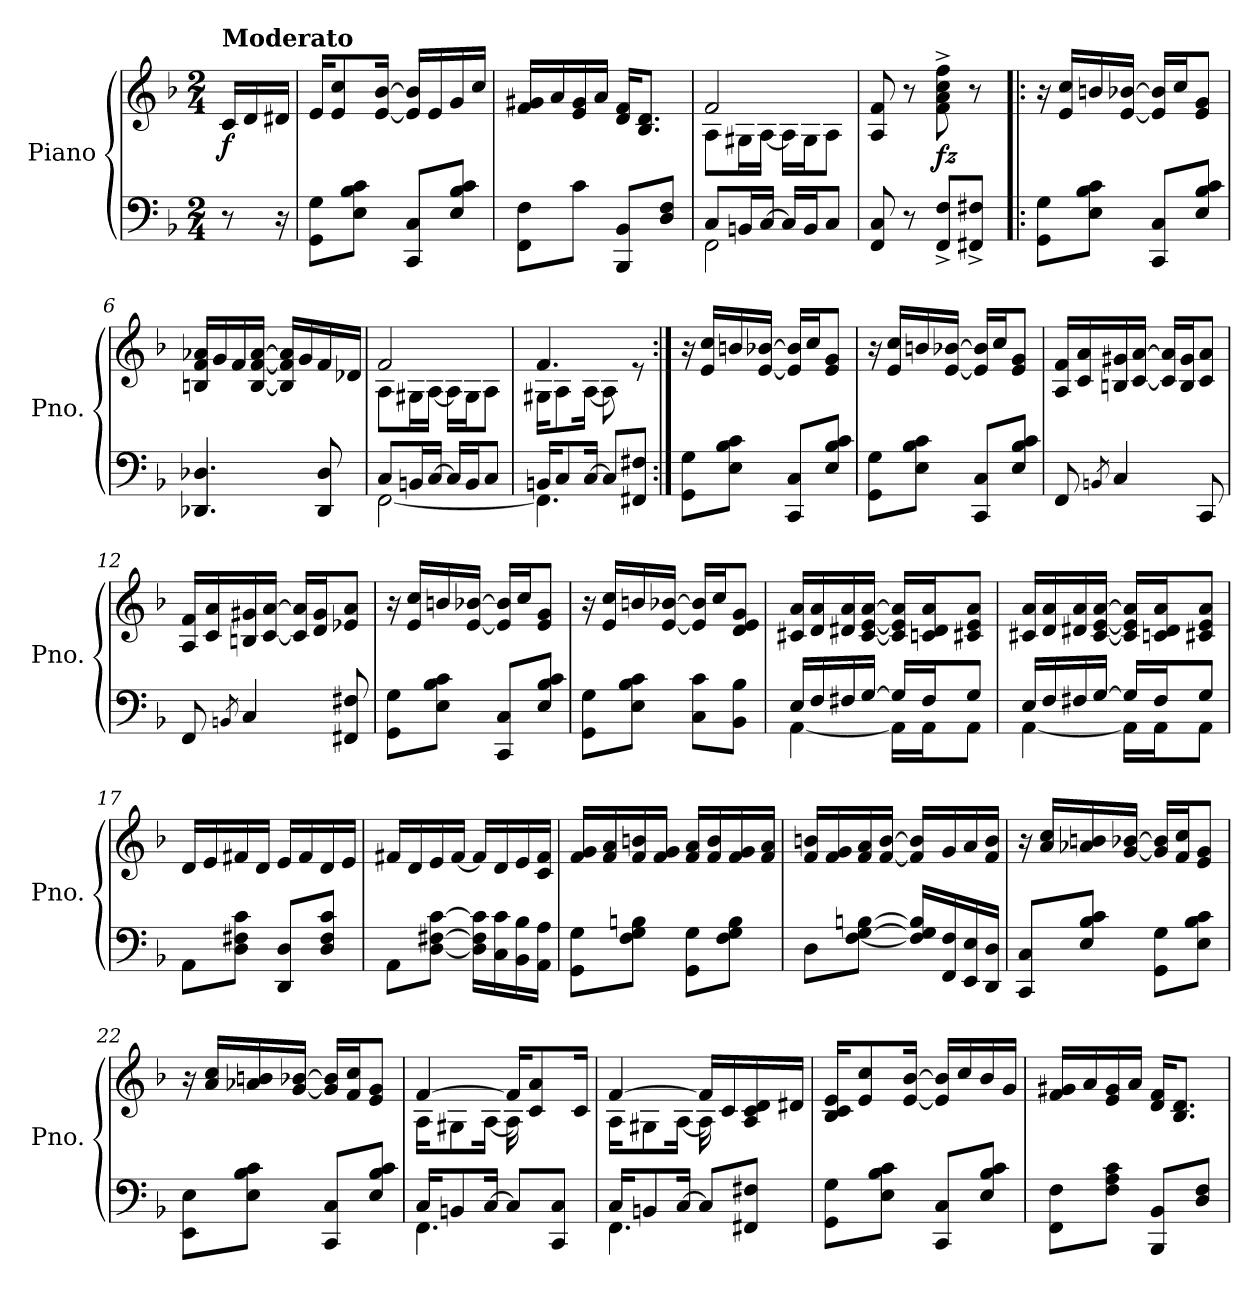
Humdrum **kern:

**kern	**kern	**dynam
*part1	*part1	*part1
*staff2	*staff1	*staff1/2
*I"Piano	*	*
*I'Pno.	*	*
*clefF4	*clefG2	*
*k[b-]	*k[b-]	*
*M2/4	*M2/4	*
*MM80	*MM80	*
=	=	=
!	!LO:TX:a:B:t=Moderato	!
!	!	!LO:DY:b
8r	16c/LL	f
.	16d/	.
16r	16d#X/JJ	.
=1	=1	=1
8GG\ 8G\L	16e/KL	.
.	8e/ 8cc/	.
8E\ 8B-\ 8c\J	.	.
.	[16e/ [16b-/Jk	.
8CC/ 8C/L	16e/] 16b-/]LL	.
.	16e/	.
8E/ 8B-/ 8c/J	16g/	.
.	16cc/JJ	.
=2	=2	=2
8FF\ 8F\L	16f/ 16g#X/LL	.
.	16a/	.
8c\J	16e/ 16g#/	.
.	16a/JJ	.
8BBB-/ 8BB-/L	16d/ 16f/KL	.
.	8.B-/ 8.d/J	.
8D/ 8F/J	.	.
=3	=3	=3
*^	*^	*
8C/L	2FF\	2f/	8A\L	.
16BBn/L	.	.	16G#X\L	.
[16C/JJ	.	.	[16A\JJ	.
16C/LL]	.	.	16A\LL]	.
16BB/J	.	.	16G#\J	.
8C/J	.	.	8A\J	.
*v	*v	*	*	*
*	*v	*v	*
=4	=4	=4
8FF/ 8C/	8A/ 8f/	.
8r	8r	.
!	!	!LO:DY:b
8FF/^ 8F/^L	8f\^ 8a\^ 8cc\^ 8ff\^	fz
8FF#X/^ 8F#X/^J	8r	.
=5!|:	=5!|:	=5!|:
8GG\ 8G\L	16r	.
.	16e/ 16cc/LL	.
8E\ 8B-\ 8c\J	16bn/	.
.	[16e/ [16b-X/JJ	.
8CC/ 8C/L	16e/] 16b-/]LL	.
.	16cc/J	.
8E/ 8B-/ 8c/J	8e/ 8g/J	.
!!LO:LB:g=z
=6	=6	=6
4.DD-X/ 4.D-X/	16Bn/ 16f/ 16a-X/LL	.
.	16g/	.
.	16f/	.
.	[16B/ [16f/ [16a-/JJ	.
.	16B/] 16f/] 16a-/]LL	.
.	16g/	.
8DD-/ 8D-/	16f/	.
.	16d-X/JJ	.
=7	=7	=7
*^	*^	*
8C/L	[2FF\	2f/	8A\L	.
16BBn/L	.	.	16G#X\L	.
[16C/JJ	.	.	[16A\JJ	.
16C/LL]	.	.	16A\LL]	.
16BB/J	.	.	16G#\J	.
8C/J	.	.	8A\J	.
=8	=8	=8	=8	=8
16BBn/KL	4.FF\]	4.f/	16G#X\KL	.
8C/	.	.	8A\	.
[16C/Jk	.	.	[16A\Jk	.
8C/L]	.	.	8A\]	.
8FF#X/ 8F#X/J	8ryy	8re	8ryy	.
*v	*v	*	*	*
*	*v	*v	*
=9:|!	=9:|!	=9:|!
8GG\ 8G\L	16r	.
.	16e/ 16cc/LL	.
8E\ 8B-\ 8c\J	16bn/	.
.	[16e/ [16b-X/JJ	.
8CC/ 8C/L	16e/] 16b-/]LL	.
.	16cc/J	.
8E/ 8B-/ 8c/J	8e/ 8g/J	.
=10	=10	=10
8GG\ 8G\L	16r	.
.	16e/ 16cc/LL	.
8E\ 8B-\ 8c\J	16bn/	.
.	[16e/ [16b-X/JJ	.
8CC/ 8C/L	16e/] 16b-/]LL	.
.	16cc/J	.
8E/ 8B-/ 8c/J	8e/ 8g/J	.
!!LO:LB:g=z
=11	=11	=11
8FF/	16A/ 16f/LL	.
.	16c/ 16a/	.
8qBBn/	.	.
4C/	16Bn/ 16g#X/	.
.	[16c/ [16a/JJ	.
.	16c/] 16a/]LL	.
.	16B/ 16g#/J	.
8CC/	8c/ 8a/J	.
=12	=12	=12
8FF/	16A/ 16f/LL	.
.	16c/ 16a/	.
8qBBn/	.	.
4C/	16Bn/ 16g#X/	.
.	[16c/ [16a/JJ	.
.	16c/] 16a/]LL	.
.	16d/ 16g#/J	.
8FF#X/ 8F#X/	8e-X/ 8a/J	.
=13	=13	=13
8GG\ 8G\L	16r	.
.	16e/ 16cc/LL	.
8E\ 8B-\ 8c\J	16bn/	.
.	[16e/ [16b-X/JJ	.
8CC/ 8C/L	16e/] 16b-/]LL	.
.	16cc/J	.
8E/ 8B-/ 8c/J	8e/ 8g/J	.
=14	=14	=14
8GG\ 8G\L	16r	.
.	16e/ 16cc/LL	.
8E\ 8B-\ 8c\J	16bn/	.
.	[16e/ [16b-X/JJ	.
8C\ 8c\L	16e/] 16b-/]LL	.
.	16cc/J	.
8BB-\ 8B-\J	8d/ 8e/ 8g/J	.
=15	=15	=15
*^	*	*
16E/LL	[4AA\	16c#X/ 16a/LL	.
16F/	.	16d/ 16a/	.
16F#X/	.	16d#X/ 16a/	.
[16G/JJ	.	[16c#/ [16e/ [16a/JJ	.
16G/LL]	16AA\LL]	16c#/] 16e/] 16a/]LL	.
16F#/J	16AA\J	16cn/ 16d#/ 16a/J	.
8G/J	8AA\J	8c#X/ 8e/ 8a/J	.
!!LO:LB:g=z
=16	=16	=16	=16
16E/LL	[4AA\	16c#X/ 16a/LL	.
16F/	.	16d/ 16a/	.
16F#X/	.	16d#X/ 16a/	.
[16G/JJ	.	[16c#/ [16e/ [16a/JJ	.
16G/LL]	16AA\LL]	16c#/] 16e/] 16a/]LL	.
16F#/J	16AA\J	16cn/ 16d#/ 16a/J	.
8G/J	8AA\J	8c#X/ 8e/ 8a/J	.
*v	*v	*	*
=17	=17	=17
8AA\L	16d/LL	.
.	16e/	.
8D\ 8F#X\ 8c\J	16f#X/	.
.	16d/JJ	.
8DD/ 8D/L	16e/LL	.
.	16f#/	.
8D/ 8F#/ 8c/J	16d/	.
.	16e/JJ	.
=18	=18	=18
8AA\L	16f#X/LL	.
.	16d/	.
[8D\ [8F#X\ [8c\J	16e/	.
.	[16f#/JJ	.
16D\] 16F#\] 16c\]LL	16f#/LL]	.
16C\ 16c\	16d/	.
16BB-\ 16B-\	16e/	.
16AA\ 16A\JJ	16c/ 16f#/JJ	.
=19	=19	=19
8GG\ 8G\L	16f/ 16g/LL	.
.	16f/ 16a/	.
8F\ 8G\ 8Bn\J	16f/ 16bn/	.
.	16f/ 16g/JJ	.
8GG\ 8G\L	16f/ 16a/LL	.
.	16f/ 16b/	.
8F\ 8G\ 8B\J	16f/ 16g/	.
.	16f/ 16a/JJ	.
=20	=20	=20
8D\L	16f/ 16bn/LL	.
.	16f/ 16g/	.
[8F\ [8G\ [8Bn\J	16f/ 16a/	.
.	[16f/ [16b/JJ	.
16F/] 16G/] 16B/]LL	16f/] 16b/]LL	.
16FF/ 16F/	16g/	.
16EE/ 16E/	16a/	.
16DD/ 16D/JJ	16f/ 16b/JJ	.
!!LO:LB:g=z
=21	=21	=21
8CC/ 8C/L	16r	.
.	16a/ 16cc/LL	.
8E/ 8B-/ 8c/J	16a-X/ 16bn/	.
.	[16g/ [16b-X/JJ	.
8GG\ 8G\L	16g/] 16b-/]LL	.
.	16f/ 16cc/J	.
8E\ 8B-\ 8c\J	8e/ 8g/J	.
=22	=22	=22
8EE\ 8E\L	16r	.
.	16a/ 16cc/LL	.
8E\ 8B-\ 8c\J	16a-X/ 16bn/	.
.	[16g/ [16b-X/JJ	.
8CC/ 8C/L	16g/] 16b-/]LL	.
.	16f/ 16cc/J	.
8E/ 8B-/ 8c/J	8e/ 8g/J	.
=23	=23	=23
*^	*^	*
16C/KL	4.FF\	[4f/	16A\KL	.
8BBn/	.	.	8G#X\	.
[16C/Jk	.	.	[16A\Jk	.
8C/L]	.	16f/KL]	16A\]	.
.	.	8c/ 8a/	8.ryy	.
8CC/ 8C/J	8ryy	.	.	.
.	.	16c/Jk	.	.
=24	=24	=24	=24	=24
16C/KL	4.FF\	[4f/	16A\KL	.
8BBn/	.	.	8G#X\	.
[16C/Jk	.	.	[16A\Jk	.
8C/L]	.	16f/LL]	16A\]	.
.	.	16c/	8.ryy	.
8FF#X/ 8F#X/J	8ryy	16A/ 16c/ 16d/	.	.
.	.	16d#X/JJ	.	.
*v	*v	*	*	*
*	*v	*v	*
=25	=25	=25
8GG\ 8G\L	16B-/ 16c/ 16e/KL	.
.	8e/ 8cc/	.
8E\ 8B-\ 8c\J	.	.
.	[16e/ [16b-/Jk	.
8CC/ 8C/L	16e/] 16b-/]LL	.
.	16cc/	.
8E/ 8B-/ 8c/J	16b-/	.
.	16g/JJ	.
!!LO:PB:g=z
=26	=26	=26
8FF\ 8F\L	16f/ 16g#X/LL	.
.	16a/	.
8F\ 8A\ 8c\J	16e/ 16g#/	.
.	16a/JJ	.
8BBB-/ 8BB-/L	16d/ 16f/KL	.
.	8.B-/ 8.d/J	.
8D/ 8F/J	.	.
=	=	=
*-	*-	*-
